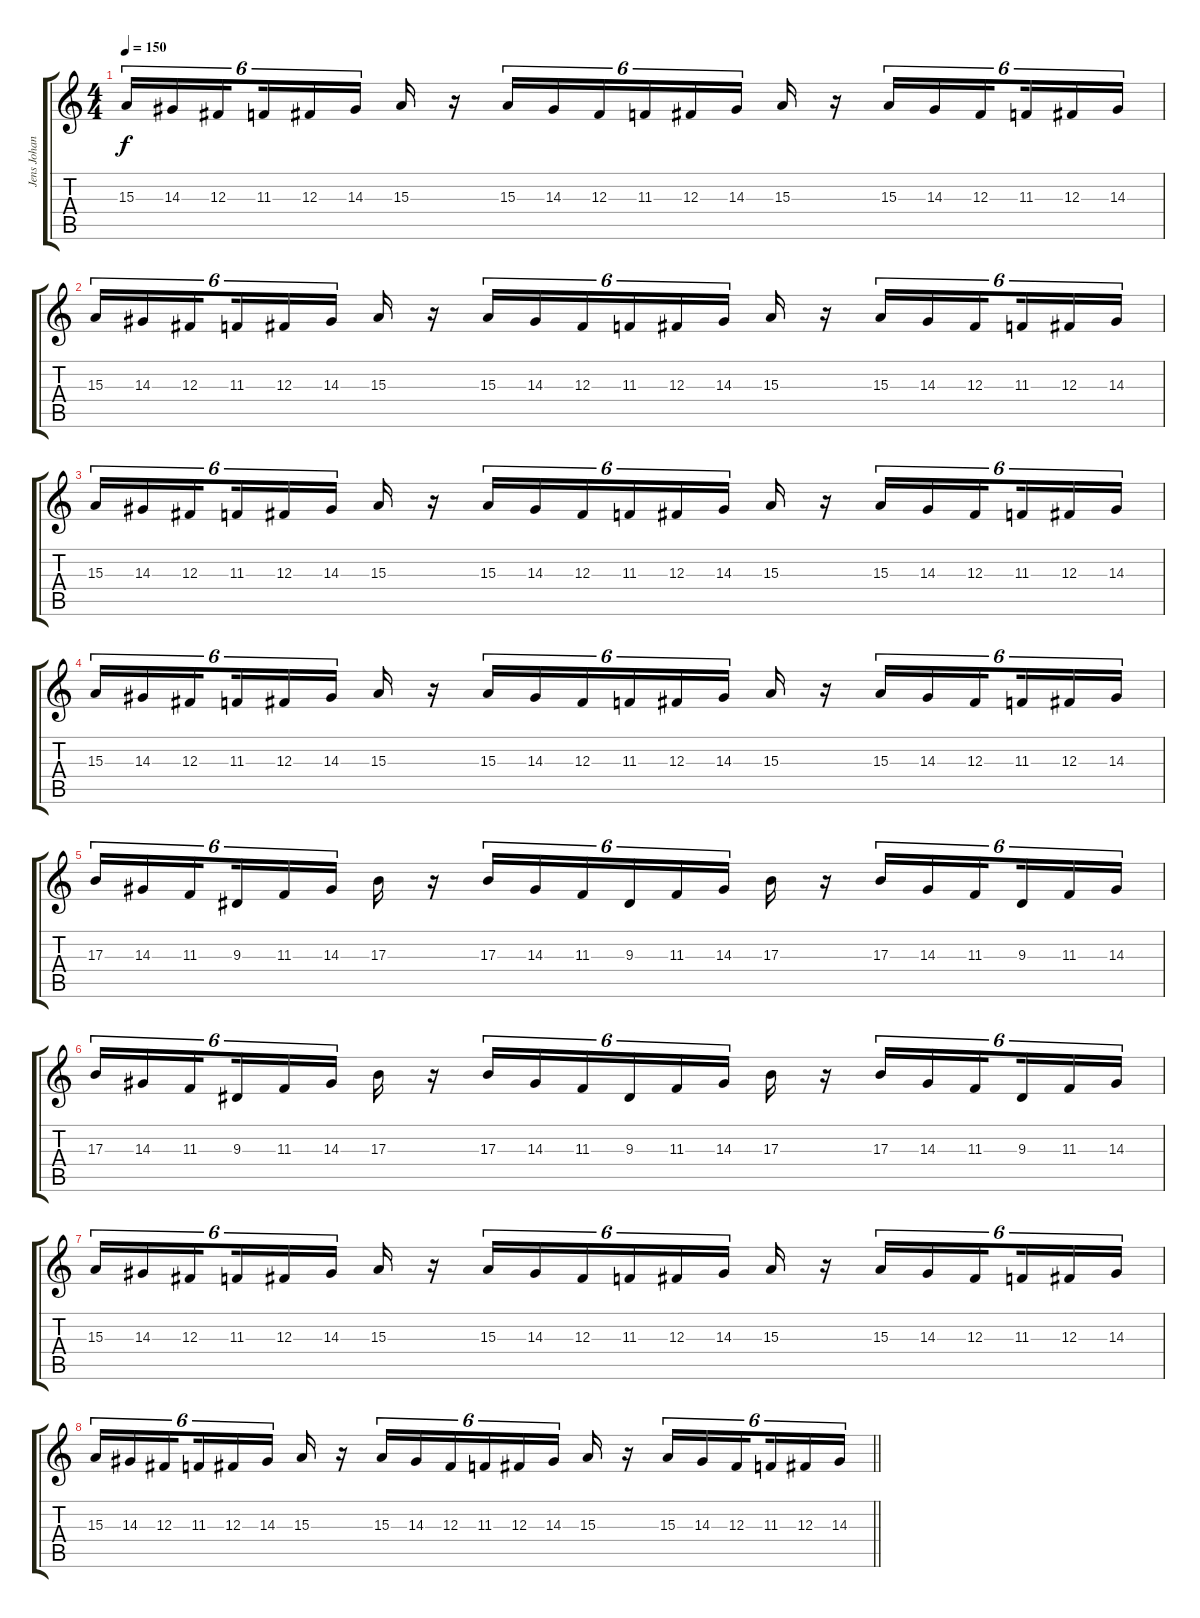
\track ("Jens Johannson" "Jens Johan") {instrument harpsichord}
\staff {score tabs}
\tuning (Eb4 Bb3 Gb3 Db3 Ab2 Eb2) {hide}
\ts (4 4)
\tempo 150
\clef g2
\ks c
15.3.16{tu (6 4) dy f} 14.3.16{tu (6 4)} 12.3.16{tu (6 4) beam splitsecondary} 11.3.16{tu (6 4)} 12.3.16{tu (6 4)} 14.3.16{tu (6 4)} 15.3.16 r.16 15.3.16{tu (6 4)} 14.3.16{tu (6 4)} 12.3.16{tu (6 4)} 11.3.16{tu (6 4)} 12.3.16{tu (6 4)} 14.3.16{tu (6 4) beam splitsecondary} 15.3.16 r.16 15.3.16{tu (6 4)} 14.3.16{tu (6 4)} 12.3.16{tu (6 4) beam splitsecondary} 11.3.16{tu (6 4)} 12.3.16{tu (6 4)} 14.3.16{tu (6 4)} |
15.3.16{tu (6 4)} 14.3.16{tu (6 4)} 12.3.16{tu (6 4) beam splitsecondary} 11.3.16{tu (6 4)} 12.3.16{tu (6 4)} 14.3.16{tu (6 4)} 15.3.16 r.16 15.3.16{tu (6 4)} 14.3.16{tu (6 4)} 12.3.16{tu (6 4)} 11.3.16{tu (6 4)} 12.3.16{tu (6 4)} 14.3.16{tu (6 4) beam splitsecondary} 15.3.16 r.16 15.3.16{tu (6 4)} 14.3.16{tu (6 4)} 12.3.16{tu (6 4) beam splitsecondary} 11.3.16{tu (6 4)} 12.3.16{tu (6 4)} 14.3.16{tu (6 4)} |
15.3.16{tu (6 4)} 14.3.16{tu (6 4)} 12.3.16{tu (6 4) beam splitsecondary} 11.3.16{tu (6 4)} 12.3.16{tu (6 4)} 14.3.16{tu (6 4)} 15.3.16 r.16 15.3.16{tu (6 4)} 14.3.16{tu (6 4)} 12.3.16{tu (6 4)} 11.3.16{tu (6 4)} 12.3.16{tu (6 4)} 14.3.16{tu (6 4) beam splitsecondary} 15.3.16 r.16 15.3.16{tu (6 4)} 14.3.16{tu (6 4)} 12.3.16{tu (6 4) beam splitsecondary} 11.3.16{tu (6 4)} 12.3.16{tu (6 4)} 14.3.16{tu (6 4)} |
15.3.16{tu (6 4)} 14.3.16{tu (6 4)} 12.3.16{tu (6 4) beam splitsecondary} 11.3.16{tu (6 4)} 12.3.16{tu (6 4)} 14.3.16{tu (6 4)} 15.3.16 r.16 15.3.16{tu (6 4)} 14.3.16{tu (6 4)} 12.3.16{tu (6 4)} 11.3.16{tu (6 4)} 12.3.16{tu (6 4)} 14.3.16{tu (6 4) beam splitsecondary} 15.3.16 r.16 15.3.16{tu (6 4)} 14.3.16{tu (6 4)} 12.3.16{tu (6 4) beam splitsecondary} 11.3.16{tu (6 4)} 12.3.16{tu (6 4)} 14.3.16{tu (6 4)} |
17.3.16{tu (6 4)} 14.3.16{tu (6 4)} 11.3.16{tu (6 4) beam splitsecondary} 9.3.16{tu (6 4)} 11.3.16{tu (6 4)} 14.3.16{tu (6 4)} 17.3.16 r.16 17.3.16{tu (6 4)} 14.3.16{tu (6 4)} 11.3.16{tu (6 4)} 9.3.16{tu (6 4)} 11.3.16{tu (6 4)} 14.3.16{tu (6 4) beam splitsecondary} 17.3.16 r.16 17.3.16{tu (6 4)} 14.3.16{tu (6 4)} 11.3.16{tu (6 4) beam splitsecondary} 9.3.16{tu (6 4)} 11.3.16{tu (6 4)} 14.3.16{tu (6 4)} |
17.3.16{tu (6 4)} 14.3.16{tu (6 4)} 11.3.16{tu (6 4) beam splitsecondary} 9.3.16{tu (6 4)} 11.3.16{tu (6 4)} 14.3.16{tu (6 4)} 17.3.16 r.16 17.3.16{tu (6 4)} 14.3.16{tu (6 4)} 11.3.16{tu (6 4)} 9.3.16{tu (6 4)} 11.3.16{tu (6 4)} 14.3.16{tu (6 4) beam splitsecondary} 17.3.16 r.16 17.3.16{tu (6 4)} 14.3.16{tu (6 4)} 11.3.16{tu (6 4) beam splitsecondary} 9.3.16{tu (6 4)} 11.3.16{tu (6 4)} 14.3.16{tu (6 4)} |
15.3.16{tu (6 4)} 14.3.16{tu (6 4)} 12.3.16{tu (6 4) beam splitsecondary} 11.3.16{tu (6 4)} 12.3.16{tu (6 4)} 14.3.16{tu (6 4)} 15.3.16 r.16 15.3.16{tu (6 4)} 14.3.16{tu (6 4)} 12.3.16{tu (6 4)} 11.3.16{tu (6 4)} 12.3.16{tu (6 4)} 14.3.16{tu (6 4) beam splitsecondary} 15.3.16 r.16 15.3.16{tu (6 4)} 14.3.16{tu (6 4)} 12.3.16{tu (6 4) beam splitsecondary} 11.3.16{tu (6 4)} 12.3.16{tu (6 4)} 14.3.16{tu (6 4)} |
\barLineRight lightlight
15.3.16{tu (6 4)} 14.3.16{tu (6 4)} 12.3.16{tu (6 4) beam splitsecondary} 11.3.16{tu (6 4)} 12.3.16{tu (6 4)} 14.3.16{tu (6 4)} 15.3.16 r.16 15.3.16{tu (6 4)} 14.3.16{tu (6 4)} 12.3.16{tu (6 4)} 11.3.16{tu (6 4)} 12.3.16{tu (6 4)} 14.3.16{tu (6 4) beam splitsecondary} 15.3.16 r.16 15.3.16{tu (6 4)} 14.3.16{tu (6 4)} 12.3.16{tu (6 4) beam splitsecondary} 11.3.16{tu (6 4)} 12.3.16{tu (6 4)} 14.3.16{tu (6 4)}
